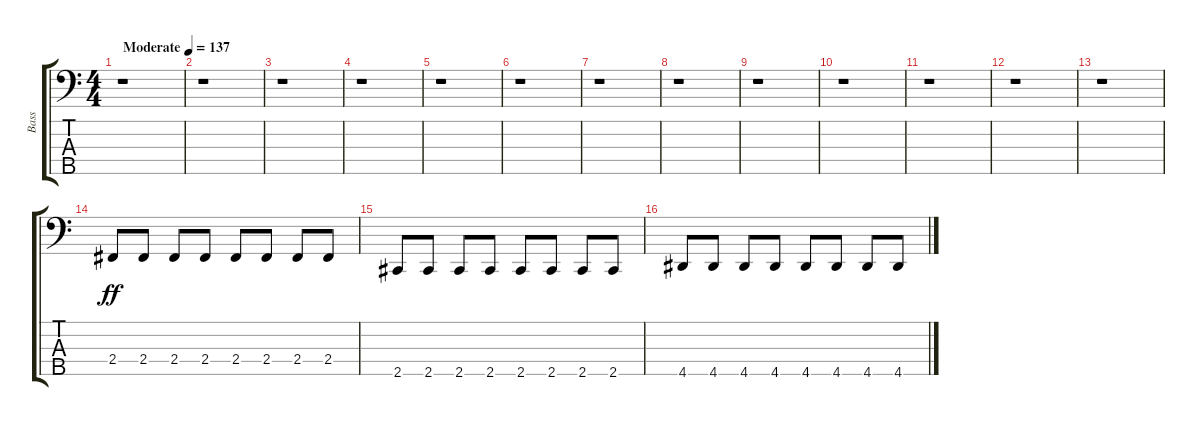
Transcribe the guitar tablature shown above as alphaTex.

\track ("Bass" "Bass") {instrument electricbassfinger}
\staff {score tabs}
\tuning (G2 D2 A1 E1 B0) {hide}
\ts (4 4)
\tempo (137 "Moderate")
\clef f4
\ks c
r.1{dy ff instrument electricbassfinger} |
r.1 |
r.1 |
r.1 |
r.1 |
r.1 |
r.1 |
r.1 |
r.1 |
r.1 |
r.1 |
r.1 |
r.1 |
2.4.8 2.4.8 2.4.8 2.4.8 2.4.8 2.4.8 2.4.8 2.4.8 |
2.5.8 2.5.8 2.5.8 2.5.8 2.5.8 2.5.8 2.5.8 2.5.8 |
4.5.8 4.5.8 4.5.8 4.5.8 4.5.8 4.5.8 4.5.8 4.5.8
